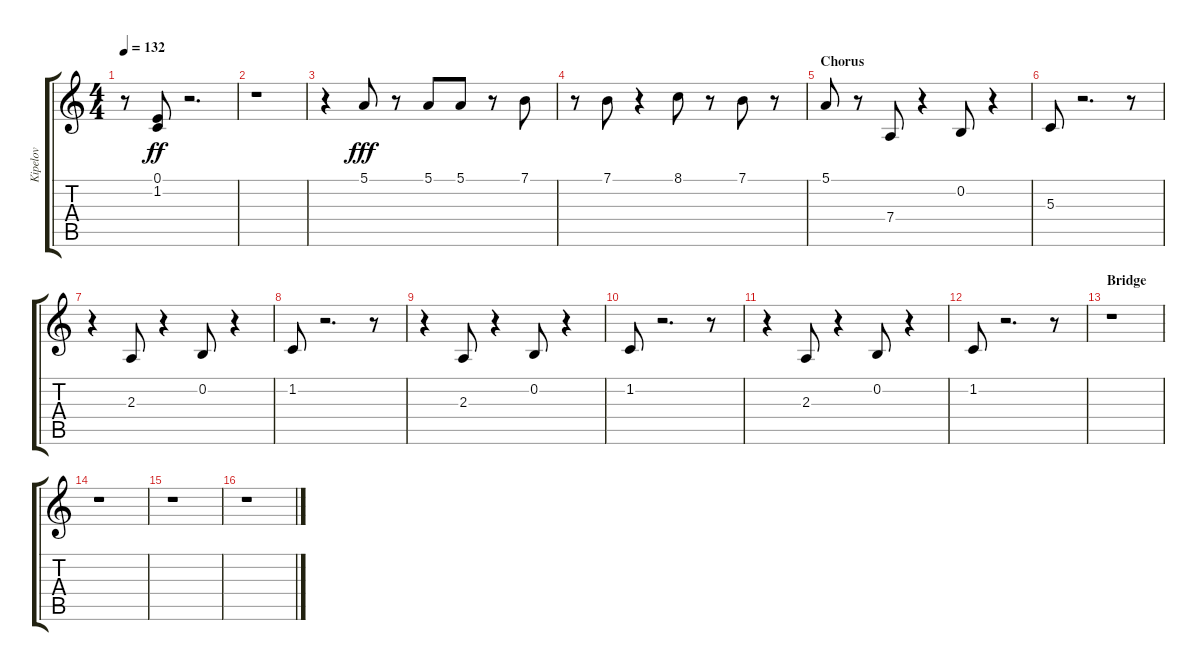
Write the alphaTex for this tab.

\track ("Kipelov" "Kipelov") {instrument tenorsax}
\staff {score tabs}
\tuning (E4 B3 G3 D3 A2 E2) {hide}
\ts (4 4)
\tempo 132
\clef g2
\ks c
r.8{dy ff} (0.1 1.2).8 r.2{d} |
r.1 |
r.4 5.1.8{dy fff} r.8 5.1.8 5.1.8 r.8 7.1.8 |
r.8 7.1.8 r.4 8.1.8 r.8 7.1.8 r.8 |
\section ("" "Chorus")
5.1.8 r.8 7.4.8 r.4 0.2.8 r.4 |
5.3.8 r.2{d} r.8 |
r.4 2.3.8 r.4 0.2.8 r.4 |
1.2.8 r.2{d} r.8 |
r.4 2.3.8 r.4 0.2.8 r.4 |
1.2.8 r.2{d} r.8 |
r.4 2.3.8 r.4 0.2.8 r.4 |
1.2.8 r.2{d} r.8 |
\section ("" "Bridge")
r.1 |
r.1 |
r.1 |
r.1
